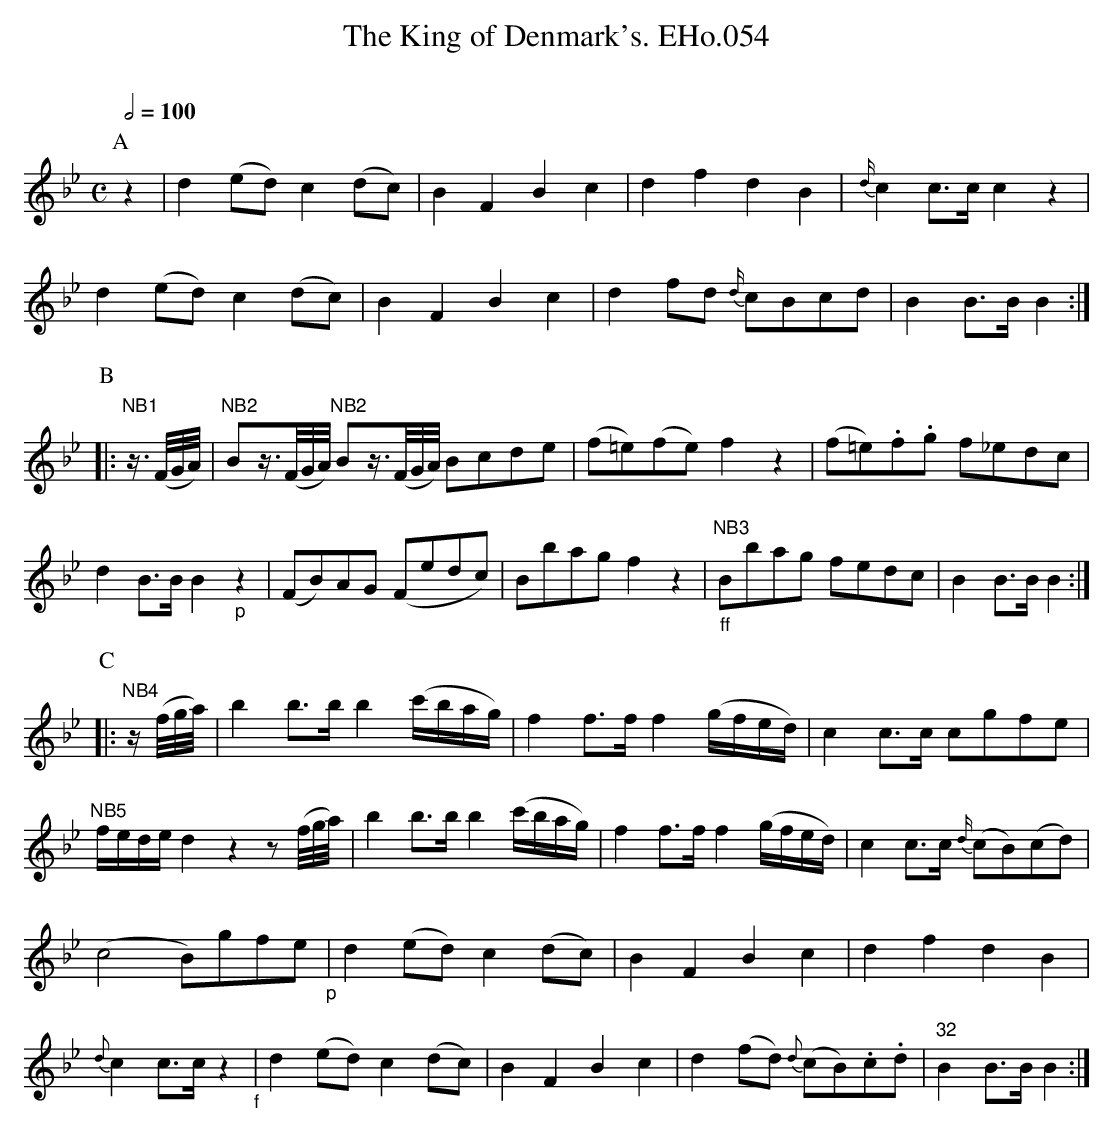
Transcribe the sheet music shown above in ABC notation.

X:1
T:King of Denmark's. EHo.054, The
M:C
L:1/8
Q:1/2=100
O:
K:Bb
P:A
z2|d2(ed)c2(dc) | B2F2B2c2 | d2f2d2B2 | {d/}c2c>cc2z2 |
d2(ed)c2(dc) | B2F2B2c2 | d2fd {d/}cBcd | B2B>BB2 :|
P:B
|: "NB1" z3/4  (F//G//A//) | "NB2"Bz3/4(F//G//A//) "NB2"Bz3/4(F//G//A//) Bcde | (f=e)(fe) f2z2 | (f=e).f.g f_edc |
d2B>B B2 "_p"z2 | (FB)AG (Fedc) | Bbag f2z2 | "_ff""NB3"Bbag fedc | B2B>B B2 :|
P:C
|: "NB4"z/ (f//g//a//) | b2b>b b2 (c'/b/a/g/) | f2f>f f2 (g/f/e/d/) | c2c>c cgfe |
"NB5"f/e/d/e/ d2z2z (f//g//a//) | b2b>bb2 (c'/b/a/g/) | f2f>ff2 (g/f/e/d/) | c2c>c {d/}(cB)(cd) |
(c4B)gfe "_p"| d2(ed)c2(dc) | B2F2B2c2 | d2f2d2B2 |
{d}c2c>c z2"_f" | d2(ed)c2(dc) | B2F2B2c2 | d2(fd) {d}(cB).c.d | "32"B2B>BB2 :|
